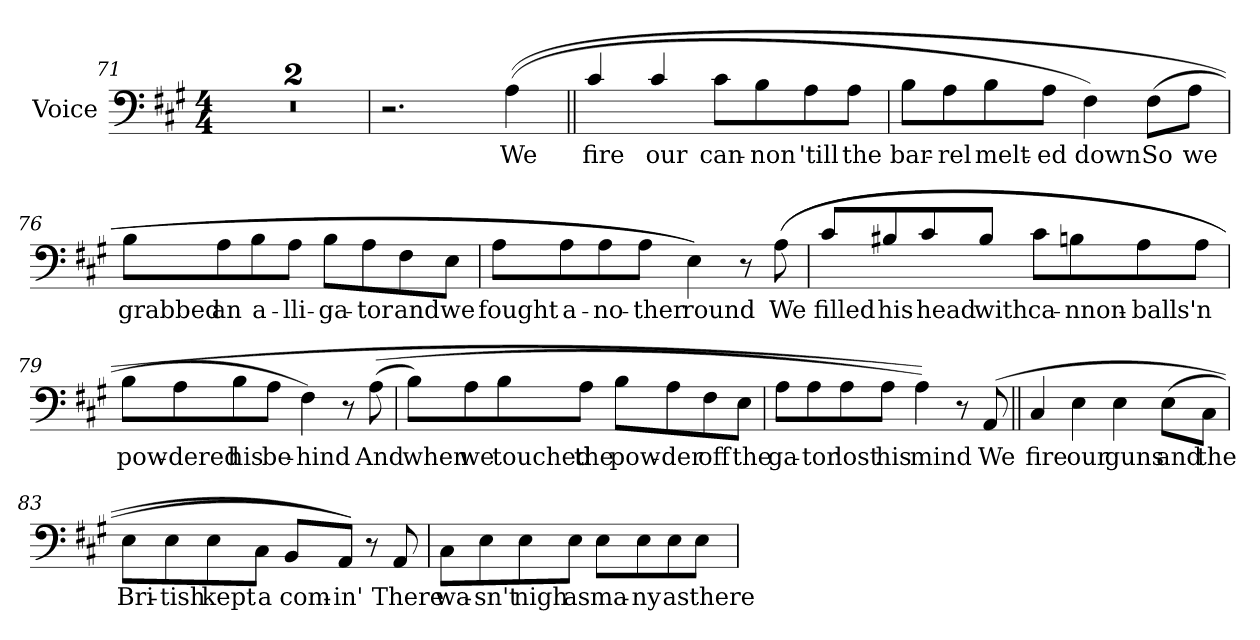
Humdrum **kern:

**kern	**text
*part1	*part1
*staff1	*staff1
*I"Voice	*
*I'Vo.	*
*clefF4	*
*k[f#c#g#]	*
*A:	*
*M4/4	*
=71	=71
1r	.
=72	=72
1r	.
=73	=73
2.r	.
!	!LO:LY:b:color=#000000
((4Ai\	We
=74||	=74||
!	!LO:LY:b:color=#000000
4c#i/	fire
!	!LO:LY:b:color=#000000
4c#i/	our
!	!LO:LY:b:color=#000000
8c#i\L	can-
!	!LO:LY:b:color=#000000
8Bi\	-non
!	!LO:LY:b:color=#000000
8Ai\	'till
!	!LO:LY:b:color=#000000
8Ai\J	the
=75	=75
!	!LO:LY:b:color=#000000
8Bi\L	bar-
!	!LO:LY:b:color=#000000
8Ai\	-rel
!	!LO:LY:b:color=#000000
8Bi\	melt-
!	!LO:LY:b:color=#000000
8Ai\J	-ed
!	!LO:LY:b:color=#000000
4F#i\)	down
!	!LO:LY:b:color=#000000
(8F#i\L	So
!	!LO:LY:b:color=#000000
8Ai\J	we
!!LO:LB:g=z
=76	=76
!	!LO:LY:b:color=#000000
8Bi\L	grabbed
!	!LO:LY:b:color=#000000
8Ai\	an
!	!LO:LY:b:color=#000000
8Bi\	a-
!	!LO:LY:b:color=#000000
8Ai\J	-lli-
!	!LO:LY:b:color=#000000
8Bi\L	-ga-
!	!LO:LY:b:color=#000000
8Ai\	-tor
!	!LO:LY:b:color=#000000
8F#i\	and
!	!LO:LY:b:color=#000000
8Ei\J	we
=77	=77
!	!LO:LY:b:color=#000000
8Ai\L	fought
!	!LO:LY:b:color=#000000
8Ai\	a-
!	!LO:LY:b:color=#000000
8Ai\	-no-
!	!LO:LY:b:color=#000000
8Ai\J	-ther
!	!LO:LY:b:color=#000000
4Ei\))	round
8r	.
!	!LO:LY:b:color=#000000
((8Ai\	We
=78	=78
!	!LO:LY:b:color=#000000
8c#i/L	filled
!	!LO:LY:b:color=#000000
8B#Xi/	his
!	!LO:LY:b:color=#000000
8c#i/	head
!	!LO:LY:b:color=#000000
8B#i/J	with
!	!LO:LY:b:color=#000000
8c#i\L	ca-
!	!LO:LY:b:color=#000000
8Bni\	-nnon-
!	!LO:LY:b:color=#000000
8Ai\	-balls
!	!LO:LY:b:color=#000000
8Ai\J	'n
=79	=79
!	!LO:LY:b:color=#000000
8Bi\L	pow-
!	!LO:LY:b:color=#000000
8Ai\	-dered
!	!LO:LY:b:color=#000000
8Bi\	his
!	!LO:LY:b:color=#000000
8Ai\J	be-
!	!LO:LY:b:color=#000000
4F#i\)	-hind
8r	.
!	!LO:LY:b:color=#000000
((8Ai\	And
!!LO:LB:g=z
=80	=80
!	!LO:LY:b:color=#000000
8Bi\L)	when
!	!LO:LY:b:color=#000000
8Ai\	we
!	!LO:LY:b:color=#000000
8Bi\	touched
!	!LO:LY:b:color=#000000
8Ai\J	the
!	!LO:LY:b:color=#000000
8Bi\L	pow-
!	!LO:LY:b:color=#000000
8Ai\	-der
!	!LO:LY:b:color=#000000
8F#i\	off
!	!LO:LY:b:color=#000000
8Ei\J	the
=81	=81
!	!LO:LY:b:color=#000000
8Ai\L	ga-
!	!LO:LY:b:color=#000000
8Ai\	-tor
!	!LO:LY:b:color=#000000
8Ai\	lost
!	!LO:LY:b:color=#000000
8Ai\J	his
!	!LO:LY:b:color=#000000
4Ai\))	mind
8r	.
!	!LO:LY:b:color=#000000
(8AAi/	We
=82||	=82||
!	!LO:LY:b:color=#000000
4C#i/	fire
!	!LO:LY:b:color=#000000
4Ei\	our
!	!LO:LY:b:color=#000000
4Ei\	guns
!	!LO:LY:b:color=#000000
(8Ei\L	and
!	!LO:LY:b:color=#000000
8C#i\J	the
=83	=83
!	!LO:LY:b:color=#000000
8Ei\L	Bri-
!	!LO:LY:b:color=#000000
8Ei\	-tish
!	!LO:LY:b:color=#000000
8Ei\	kept
!	!LO:LY:b:color=#000000
8C#i\J	a
!	!LO:LY:b:color=#000000
8BBi/L	com-
!	!LO:LY:b:color=#000000
8AAi/J))	-in'
8r	.
!	!LO:LY:b:color=#000000
8AAi/	There
=84	=84
!	!LO:LY:b:color=#000000
8C#i\L	wa-
!	!LO:LY:b:color=#000000
8Ei\	-sn't
!	!LO:LY:b:color=#000000
8Ei\	nigh
!	!LO:LY:b:color=#000000
8Ei\J	as
!	!LO:LY:b:color=#000000
8Ei\L	ma-
!	!LO:LY:b:color=#000000
8Ei\	-ny
!	!LO:LY:b:color=#000000
8Ei\	as
!	!LO:LY:b:color=#000000
8Ei\J	there
=	=
*-	*-
